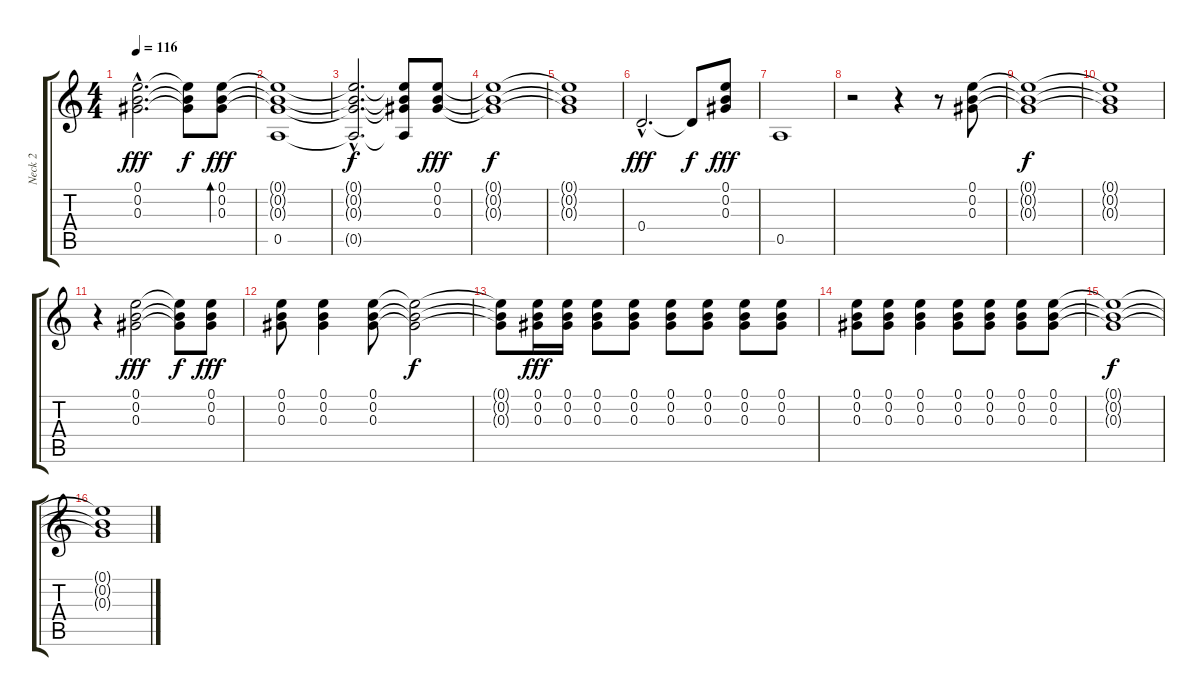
\track ("Neck 2" "Neck 2") {instrument electricguitarclean}
\staff {score tabs}
\tuning (E4 B3 Ab3 D3 A2 E2) {hide}
\ts (4 4)
\tempo 116
\clef g2
\ks c
(0.1{hac} 0.2{hac} 0.3{hac}).2{d dy fff} (0.1{t} 0.2{t} 0.3{t}).8{dy f} (0.1 0.2 0.3).8{bd 120 dy fff} |
(0.1{t} 0.2{t} 0.3{t} 0.5).1 |
(0.1{hac t} 0.2{hac t} 0.3{hac t} 0.5{hac t}).2{d dy f} (0.1{t} 0.2{t} 0.3{t} 0.5{t}).8 (0.1 0.2 0.3).8{dy fff} |
(0.1{t} 0.2{t} 0.3{t}).1{dy f} |
(0.1{t} 0.2{t} 0.3{t}).1 |
0.4{hac}.2{d dy fff} 0.4{t}.8{dy f} (0.1 0.2 0.3).8{dy fff} |
0.5.1 |
r.2 r.4 r.8 (0.1 0.2 0.3).8 |
(0.1{t} 0.2{t} 0.3{t}).1{dy f} |
(0.1{t} 0.2{t} 0.3{t}).1 |
r.4 (0.1 0.2 0.3).2{dy fff} (0.1{t} 0.2{t} 0.3{t}).8{dy f} (0.1 0.2 0.3).8{dy fff} |
(0.1 0.2 0.3).8 (0.1 0.2 0.3).4 (0.1 0.2 0.3).8 (0.1{t} 0.2{t} 0.3{t}).2{dy f} |
(0.1{t} 0.2{t} 0.3{t}).8 (0.1 0.2 0.3).16{dy fff} (0.1 0.2 0.3).16 (0.1 0.2 0.3).8 (0.1 0.2 0.3).8 (0.1 0.2 0.3).8 (0.1 0.2 0.3).8 (0.1 0.2 0.3).8 (0.1 0.2 0.3).8 |
(0.1 0.2 0.3).8 (0.1 0.2 0.3).8 (0.1 0.2 0.3).4 (0.1 0.2 0.3).8 (0.1 0.2 0.3).8 (0.1 0.2 0.3).8 (0.1 0.2 0.3).8 |
(0.1{t} 0.2{t} 0.3{t}).1{dy f} |
(0.1{t} 0.2{t} 0.3{t}).1
